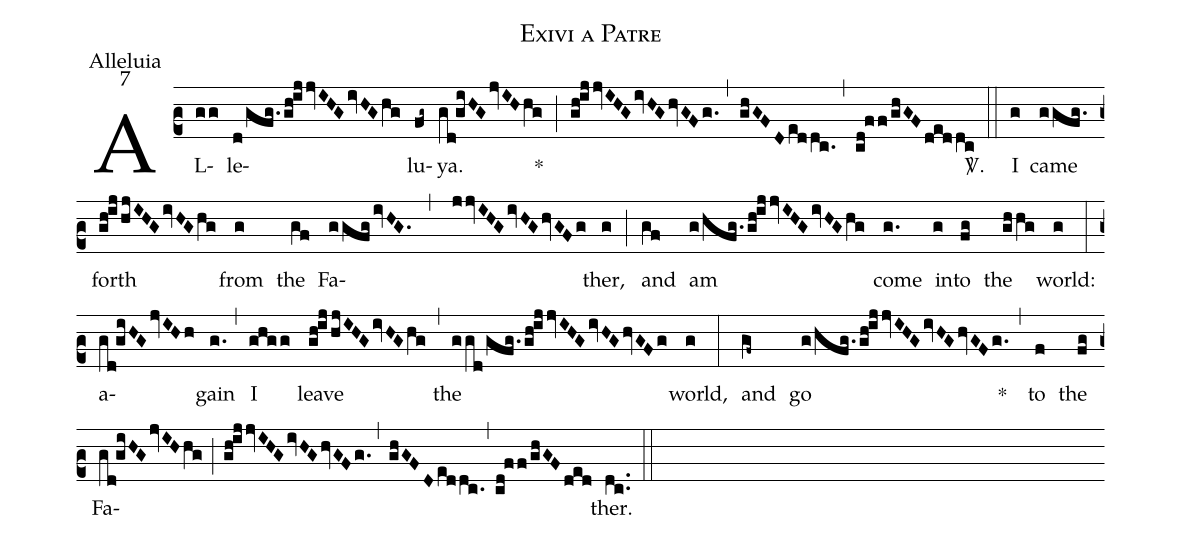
name:Exivi a Patre;
office-part:Alleluia;
mode:7;
%%
(c2) AL(gg)le(d/gfg./gh!ijjvIHG/ivHG/hg)lu(fg~)ya.(gd!giHG/jvIHhg) *(;) (gh!ijjvIHG/ivHG/hvGFg.) (,) (ghGFD/eddc.) (,) (cd!ff/ghGF/deddc) <sp>V/</sp>.(::) I(g) came(ggfg.) forth(gh!ij/hjIHG/ivHG/hg) from(g) the(gf) Fa(ggfg/ivHG.,jjvIHG/ivHG/hvGFg)ther,(g) (;) and(gf) am(g/hfg./gh!ijjvIHG/ivHG/hg) come(g.) in(g)to(fg) the(ghhg) world:(g) (:) a(gd!giHG/jvIHh)gain(g.) (,) I(ghgg) leave(gh!ij/hjIHG/ivHGhg) (,) the(ggd/gfg./gh!ijjvIHG/ivHG/hvGFg) world,(g) (:) and(gf~) go(g/hfg./gh!ijjvIHG/ivHG/hvGFg.) *(,) to(f) the(fg) Fa(gd!giHG/jvIH/hg;gh!ijjvIHG/ivHG/hvGFg.,ghGFD/eddc.,cd!ff/ghGF/ded)ther.(dc..) (::)
